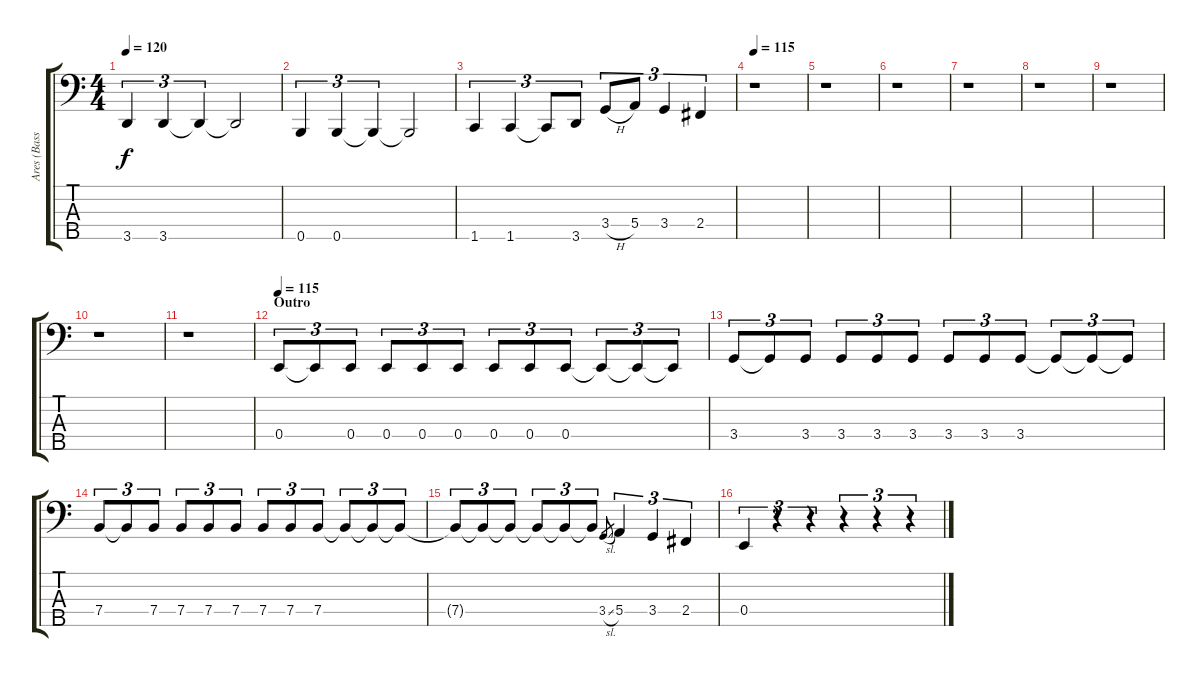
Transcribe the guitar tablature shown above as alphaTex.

\track ("Ares (Bass Guitar)" "Ares (Bass") {instrument electricbasspick}
\staff {score tabs}
\tuning (G2 D2 A1 E1 B0) {hide}
\ts (4 4)
\tempo 120
\clef f4
\ks c
3.5.4{tu (3 2) dy f} 3.5.4{tu (3 2)} 3.5{t}.4{tu (3 2)} 3.5{t}.2 |
0.5.4{tu (3 2)} 0.5.4{tu (3 2)} 0.5{t}.4{tu (3 2)} 0.5{t}.2 |
1.5.4{tu (3 2)} 1.5.4{tu (3 2)} 1.5{t}.8{tu (3 2)} 3.5.8{tu (3 2)} 3.4{h}.8{tu (3 2)} 5.4.8{tu (3 2)} 3.4.4{tu (3 2)} 2.4.4{tu (3 2)} |
\tempo 115
r.1 |
r.1 |
r.1 |
r.1 |
r.1 |
r.1 |
r.1 |
r.1 |
\section ("" "Outro")
\tempo 115
0.4.8{tu (3 2)} 0.4{t}.8{tu (3 2)} 0.4.8{tu (3 2)} 0.4.8{tu (3 2)} 0.4.8{tu (3 2)} 0.4.8{tu (3 2)} 0.4.8{tu (3 2)} 0.4.8{tu (3 2)} 0.4.8{tu (3 2)} 0.4{t}.8{tu (3 2)} 0.4{t}.8{tu (3 2)} 0.4{t}.8{tu (3 2)} |
3.4.8{tu (3 2)} 3.4{t}.8{tu (3 2)} 3.4.8{tu (3 2)} 3.4.8{tu (3 2)} 3.4.8{tu (3 2)} 3.4.8{tu (3 2)} 3.4.8{tu (3 2)} 3.4.8{tu (3 2)} 3.4.8{tu (3 2)} 3.4{t}.8{tu (3 2)} 3.4{t}.8{tu (3 2)} 3.4{t}.8{tu (3 2)} |
7.4.8{tu (3 2)} 7.4{t}.8{tu (3 2)} 7.4.8{tu (3 2)} 7.4.8{tu (3 2)} 7.4.8{tu (3 2)} 7.4.8{tu (3 2)} 7.4.8{tu (3 2)} 7.4.8{tu (3 2)} 7.4.8{tu (3 2)} 7.4{t}.8{tu (3 2)} 7.4{t}.8{tu (3 2)} 7.4{t}.8{tu (3 2)} |
7.4{t}.8{tu (3 2)} 7.4{t}.8{tu (3 2)} 7.4{t}.8{tu (3 2)} 7.4{t}.8{tu (3 2)} 7.4{t}.8{tu (3 2)} 7.4{t}.8{tu (3 2)} 3.4{sl}.8{gr} 5.4.4{tu (3 2)} 3.4.4{tu (3 2)} 2.4.4{tu (3 2)} |
0.4.4{tu (3 2)} r.4{tu (3 2)} r.4{tu (3 2)} r.4{tu (3 2)} r.4{tu (3 2)} r.4{tu (3 2)}
